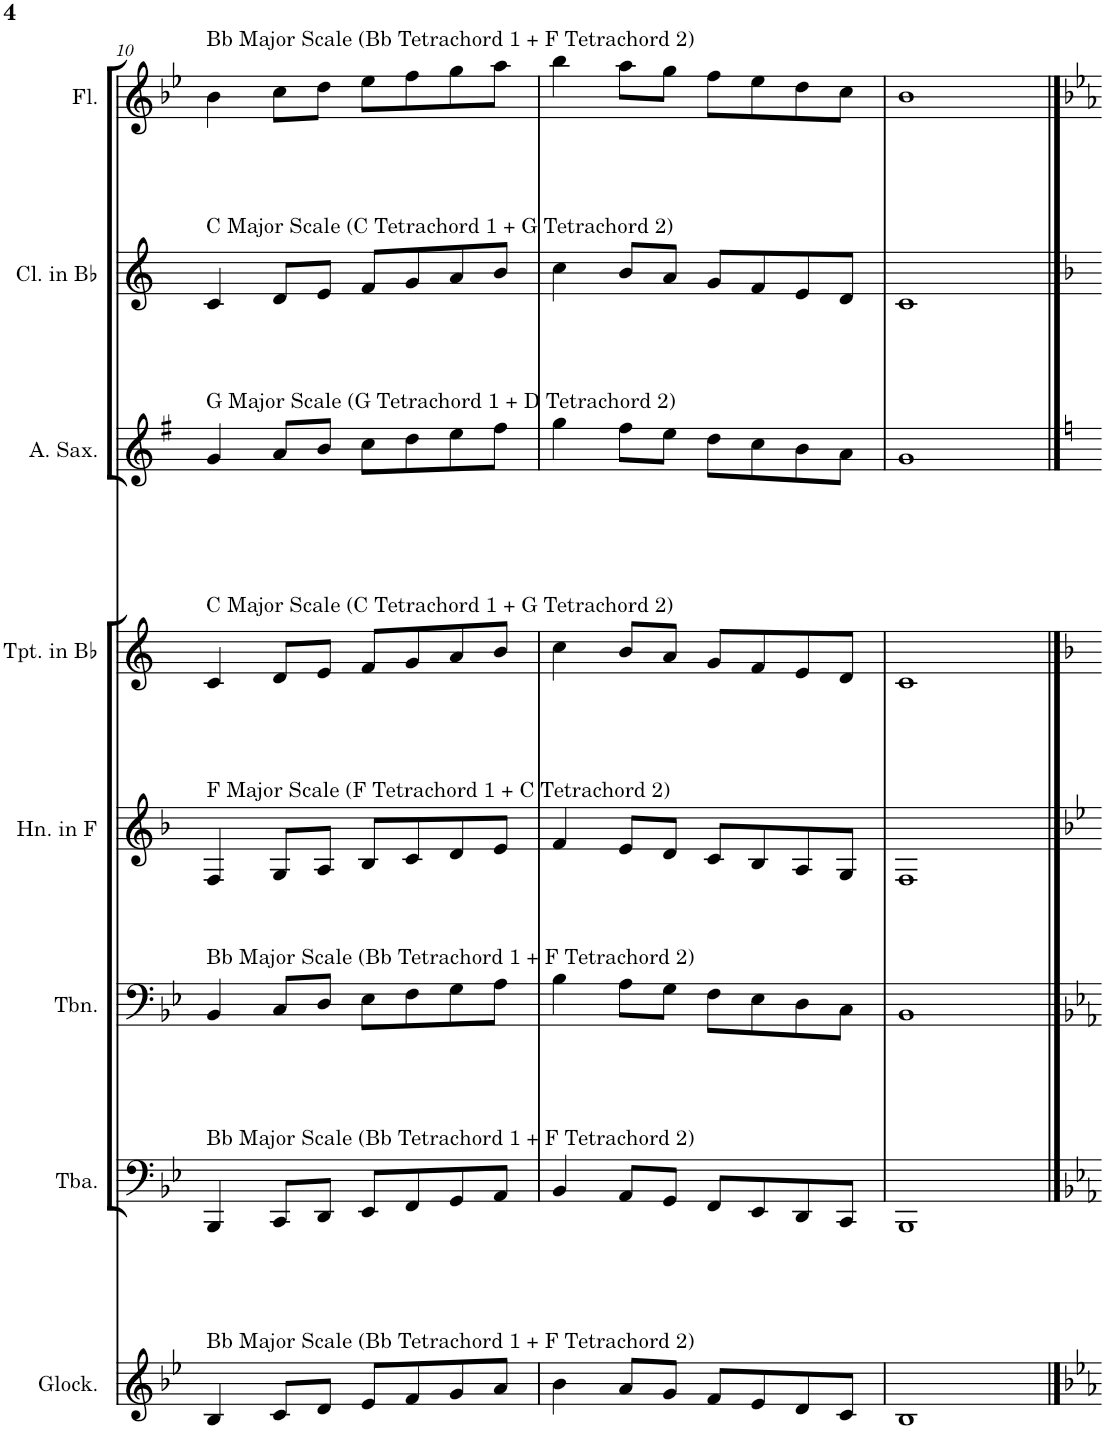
**kern	**kern	**kern	**kern	**kern	**kern	**kern	**kern
*part8	*part7	*part6	*part5	*part4	*part3	*part2	*part1
*staff8	*staff7	*staff6	*staff5	*staff4	*staff3	*staff2	*staff1
*I"Glockenspiel	*I"Tuba	*I"Trombone	*I"Horn in F	*I"Trumpet in Bb	*I"Alto Saxophone	*I"Clarinet in Bb	*I"Flute
*I'Glock.	*I'Tba.	*I'Tbn.	*I'Hn. in F	*I'Tpt. in Bb	*I'A. Sax.	*I'Cl. in Bb	*I'Fl.
!!LO:PB:g=z
*clefG2	*clefF4	*clefF4	*clefG2	*clefG2	*clefG2	*clefG2	*clefG2
*Trd-14c-24	*	*	*Trd4c7	*Trd1c2	*Trd5c9	*Trd1c2	*
*k[b-e-]	*k[b-e-]	*k[b-e-]	*k[b-]	*k[]	*k[f#]	*k[]	*k[b-e-]
*M4/4	*M4/4	*M4/4	*M4/4	*M4/4	*M4/4	*M4/4	*M4/4
=10	=10	=10	=10	=10	=10	=10	=10
!	!	!	!	!	!	!	!LO:TX:a:t=Bb Major Scale (Bb Tetrachord 1 + F Tetrachord 2)
!	!	!	!	!	!	!LO:TX:a:t=C Major Scale (C Tetrachord 1 + G Tetrachord 2)	!
!	!	!	!	!	!LO:TX:a:t=G Major Scale (G Tetrachord 1 + D Tetrachord 2)	!	!
!	!	!	!	!LO:TX:a:t=C Major Scale (C Tetrachord 1 + G Tetrachord 2)	!	!	!
!	!	!	!LO:TX:a:t=F Major Scale (F Tetrachord 1 + C Tetrachord 2)	!	!	!	!
!	!	!LO:TX:a:t=Bb Major Scale (Bb Tetrachord 1 + F Tetrachord 2)	!	!	!	!	!
!	!LO:TX:a:t=Bb Major Scale (Bb Tetrachord 1 + F Tetrachord 2)	!	!	!	!	!	!
!LO:TX:a:t=Bb Major Scale (Bb Tetrachord 1 + F Tetrachord 2)	!	!	!	!	!	!	!
4B-/	4BBB-/	4BB-/	4F/	4c/	4g/	4c/	4b-\
8c/L	8CC/L	8C/L	8G/L	8d/L	8a/L	8d/L	8cc\L
8d/J	8DD/J	8D/J	8A/J	8e/J	8b/J	8e/J	8dd\J
8e-/L	8EE-/L	8E-\L	8B-/L	8f/L	8cc\L	8f/L	8ee-\L
8f/	8FF/	8F\	8c/	8g/	8dd\	8g/	8ff\
8g/	8GG/	8G\	8d/	8a/	8ee\	8a/	8gg\
8a/J	8AA/J	8A\J	8e/J	8b/J	8ff#\J	8b/J	8aa\J
=11	=11	=11	=11	=11	=11	=11	=11
4b-\	4BB-/	4B-\	4f/	4cc\	4gg\	4cc\	4bb-\
8a/L	8AA/L	8A\L	8e/L	8b/L	8ff#\L	8b/L	8aa\L
8g/J	8GG/J	8G\J	8d/J	8a/J	8ee\J	8a/J	8gg\J
8f/L	8FF/L	8F\L	8c/L	8g/L	8dd\L	8g/L	8ff\L
8e-/	8EE-/	8E-\	8B-/	8f/	8cc\	8f/	8ee-\
8d/	8DD/	8D\	8A/	8e/	8b\	8e/	8dd\
8c/J	8CC/J	8C\J	8G/J	8d/J	8a\J	8d/J	8cc\J
=12	=12	=12	=12	=12	=12	=12	=12
1B-	1BBB-	1BB-	1F	1c	1g	1c	1b-
==	==	==	==	==	==	==	==
*-	*-	*-	*-	*-	*-	*-	*-
